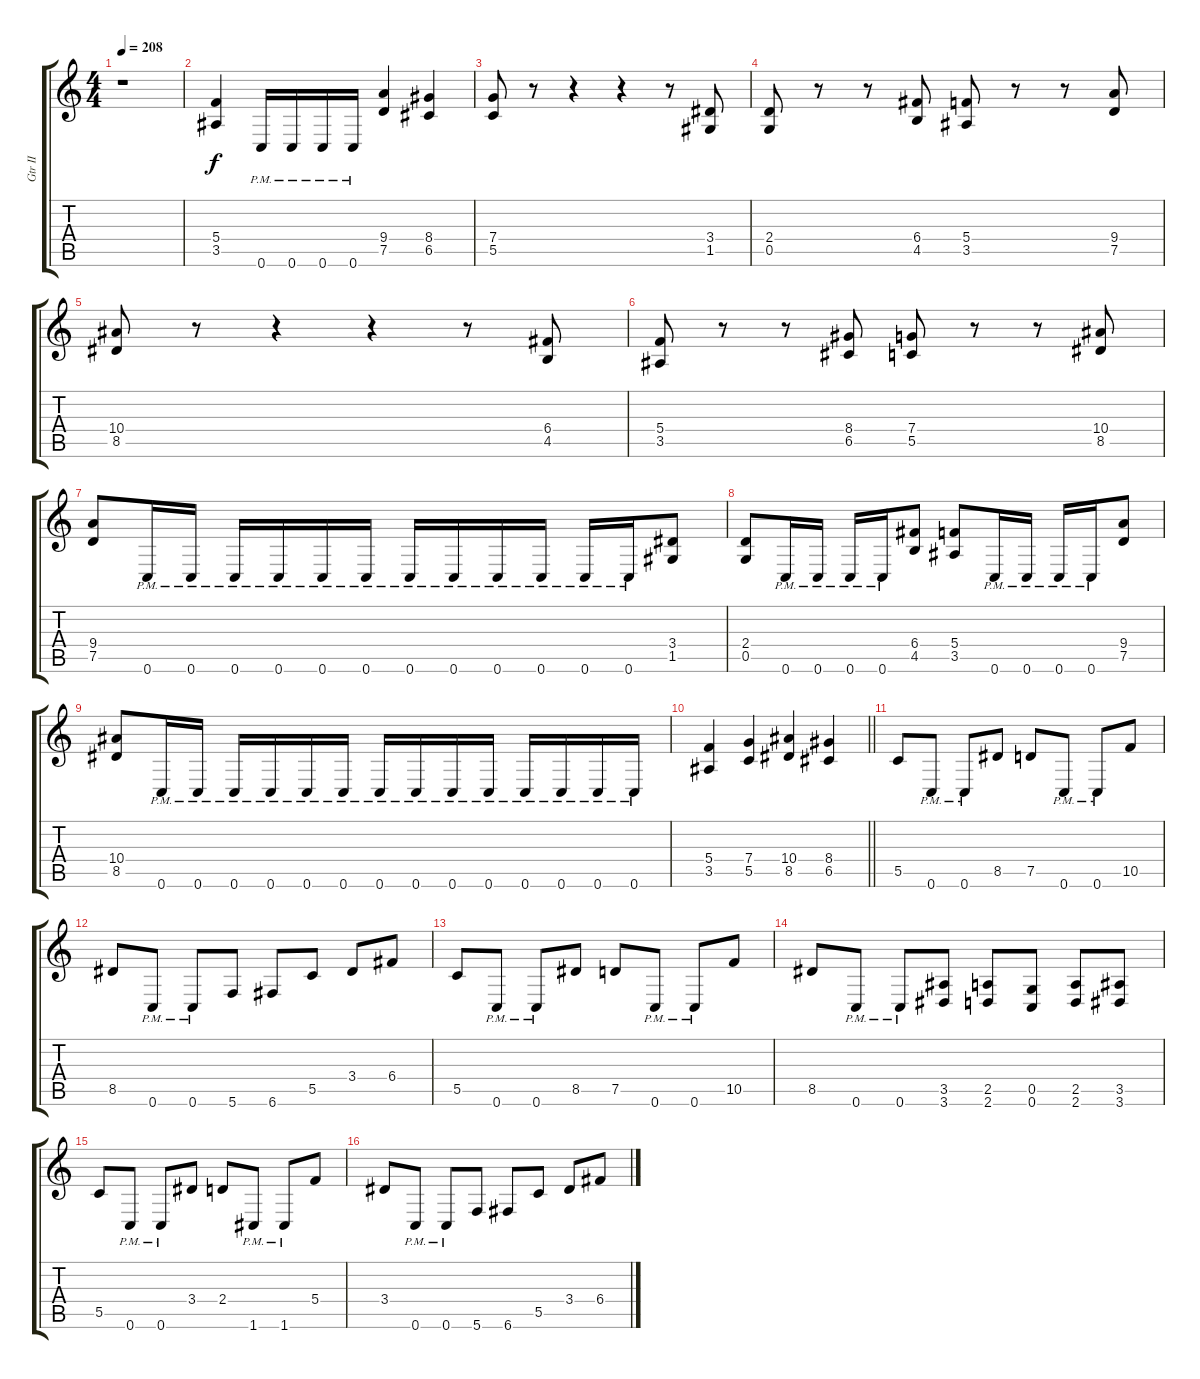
\track ("Gtr II" "Gtr II") {instrument distortionguitar}
\staff {score tabs}
\tuning (D4 A3 F3 C3 G2 C2) {hide}
\ts (4 4)
\tempo 208
\clef g2
\ks c
r.1{dy f instrument distortionguitar} |
(5.4 3.5).4 0.6{pm}.16 0.6{pm}.16 0.6{pm}.16 0.6{pm}.16 (9.4 7.5).4 (8.4 6.5).4 |
(7.4 5.5).8 r.8 r.4 r.4 r.8 (3.4 1.5).8 |
(2.4 0.5).8 r.8 r.8 (6.4 4.5).8 (5.4 3.5).8 r.8 r.8 (9.4 7.5).8 |
(10.4 8.5).8 r.8 r.4 r.4 r.8 (6.4 4.5).8 |
(5.4 3.5).8 r.8 r.8 (8.4 6.5).8 (7.4 5.5).8 r.8 r.8 (10.4 8.5).8 |
(9.4 7.5).8 0.6{pm}.16 0.6{pm}.16 0.6{pm}.16 0.6{pm}.16 0.6{pm}.16 0.6{pm}.16 0.6{pm}.16 0.6{pm}.16 0.6{pm}.16 0.6{pm}.16 0.6{pm}.16 0.6{pm}.16 (3.4 1.5).8 |
(2.4 0.5).8 0.6{pm}.16 0.6{pm}.16 0.6{pm}.16 0.6{pm}.16 (6.4 4.5).8 (5.4 3.5).8 0.6{pm}.16 0.6{pm}.16 0.6{pm}.16 0.6{pm}.16 (9.4 7.5).8 |
(10.4 8.5).8 0.6{pm}.16 0.6{pm}.16 0.6{pm}.16 0.6{pm}.16 0.6{pm}.16 0.6{pm}.16 0.6{pm}.16 0.6{pm}.16 0.6{pm}.16 0.6{pm}.16 0.6{pm}.16 0.6{pm}.16 0.6{pm}.16 0.6{pm}.16 |
\barLineRight lightlight
(5.4 3.5).4 (7.4 5.5).4 (10.4 8.5).4 (8.4 6.5).4 |
5.5.8 0.6{pm}.8 0.6{pm}.8 8.5.8 7.5.8 0.6{pm}.8 0.6{pm}.8 10.5.8 |
8.5.8 0.6{pm}.8 0.6{pm}.8 5.6.8 6.6.8 5.5.8 3.4.8 6.4.8 |
5.5.8 0.6{pm}.8 0.6{pm}.8 8.5.8 7.5.8 0.6{pm}.8 0.6{pm}.8 10.5.8 |
8.5.8 0.6{pm}.8 0.6{pm}.8 (3.5 3.6).8 (2.5 2.6).8 (0.5 0.6).8 (2.5 2.6).8 (3.5 3.6).8 |
5.5.8 0.6{pm}.8 0.6{pm}.8 3.4.8 2.4.8 1.6{pm}.8 1.6{pm}.8 5.4.8 |
3.4.8 0.6{pm}.8 0.6{pm}.8 5.6.8 6.6.8 5.5.8 3.4.8 6.4.8
